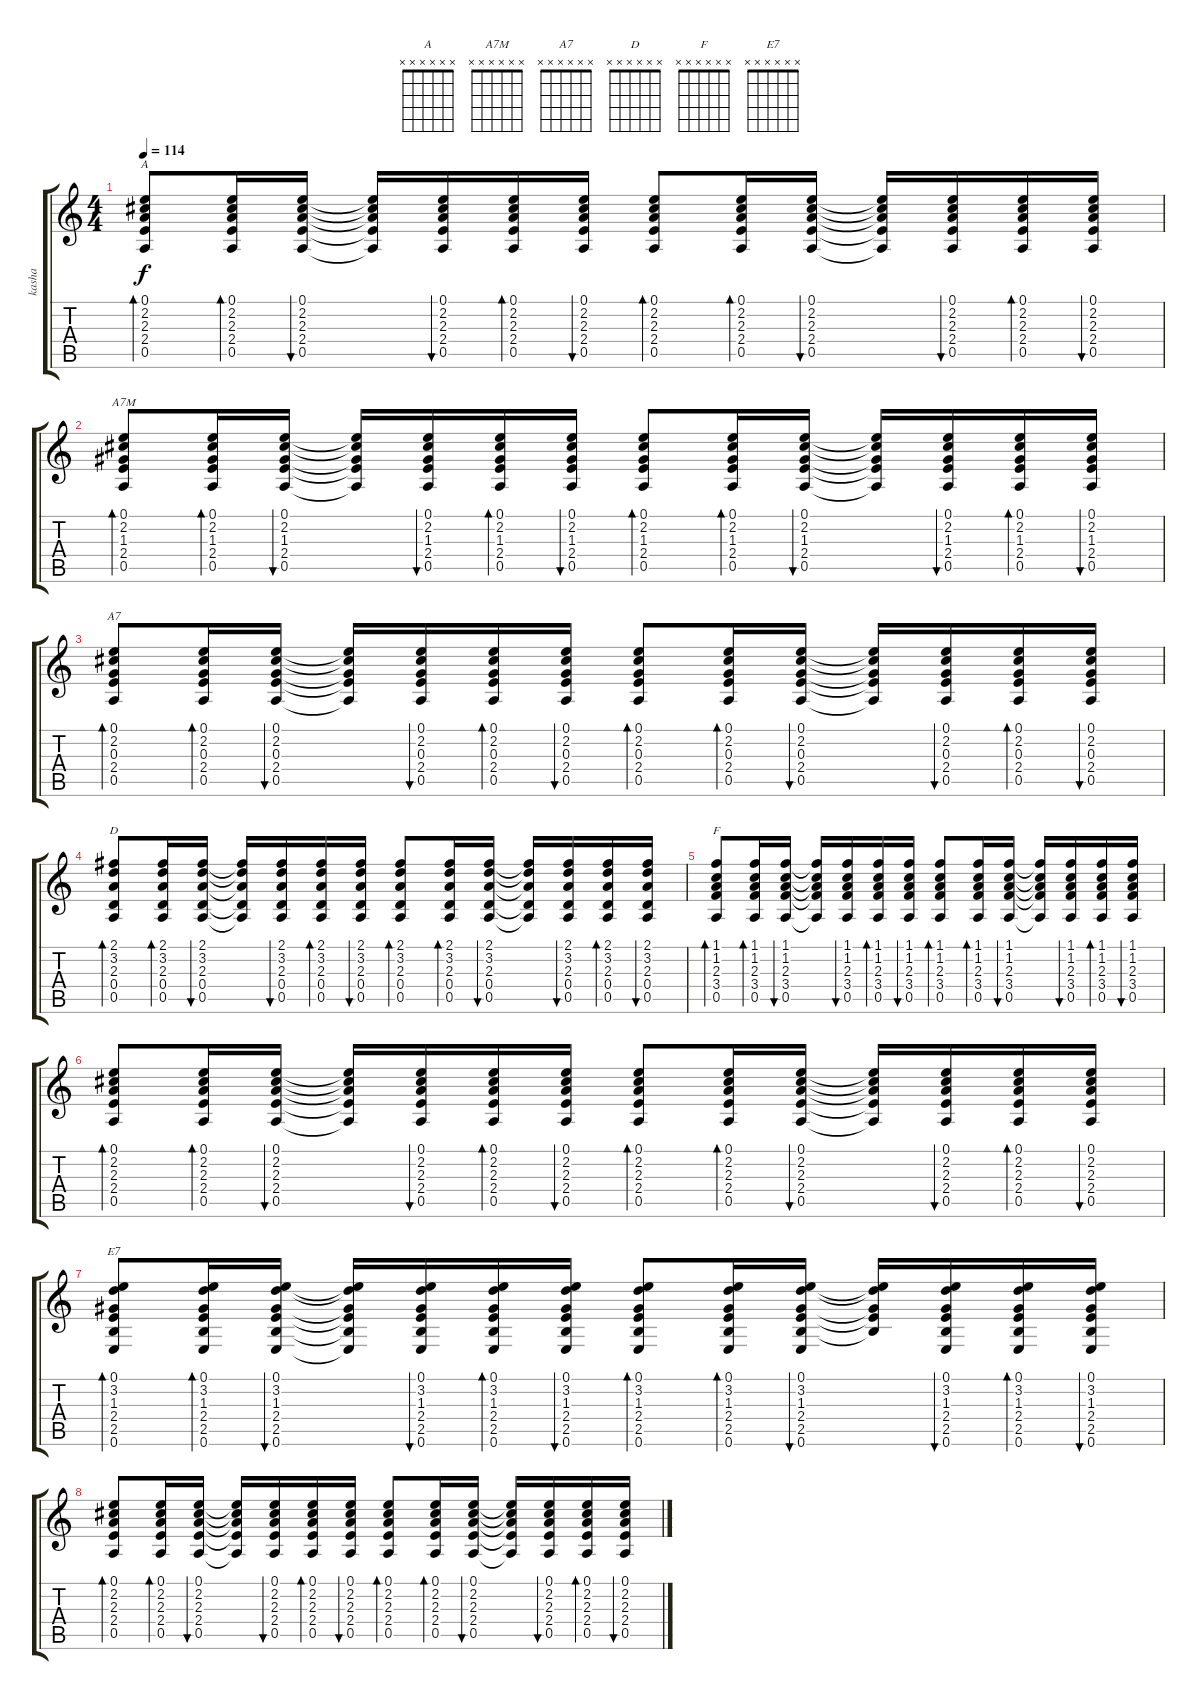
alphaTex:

\track ("kasha" "kasha") {instrument acousticguitarsteel}
\staff {score tabs}
\tuning (E4 B3 G3 D3 A2 E2) {hide}
\chord ("A" x x x x x x) {firstfret 0}
\chord ("A7M" x x x x x x) {firstfret 0}
\chord ("A7" x x x x x x) {firstfret 0}
\chord ("D" x x x x x x) {firstfret 0}
\chord ("F" x x x x x x) {firstfret 0}
\chord ("E7" x x x x x x) {firstfret 0}
\ts (4 4)
\tempo 114
\clef g2
\ks c
(0.1 2.2 2.3 2.4 0.5).8{bd 60 ch "A" dy f} (0.1 2.2 2.3 2.4 0.5).16{bd 60} (0.1 2.2 2.3 2.4 0.5).16{bu 60} (0.1{t} 2.2{t} 2.3{t} 2.4{t} 0.5{t}).16 (0.1 2.2 2.3 2.4 0.5).16{bu 60} (0.1 2.2 2.3 2.4 0.5).16{bd 60} (0.1 2.2 2.3 2.4 0.5).16{bu 60} (0.1 2.2 2.3 2.4 0.5).8{bd 60} (0.1 2.2 2.3 2.4 0.5).16{bd 60} (0.1 2.2 2.3 2.4 0.5).16{bu 60} (0.1{t} 2.2{t} 2.3{t} 2.4{t} 0.5{t}).16 (0.1 2.2 2.3 2.4 0.5).16{bu 60} (0.1 2.2 2.3 2.4 0.5).16{bd 60} (0.1 2.2 2.3 2.4 0.5).16{bu 60} |
(0.1 2.2 1.3 2.4 0.5).8{bd 60 ch "A7M"} (0.1 2.2 1.3 2.4 0.5).16{bd 60} (0.1 2.2 1.3 2.4 0.5).16{bu 60} (0.1{t} 2.2{t} 1.3{t} 2.4{t} 0.5{t}).16 (0.1 2.2 1.3 2.4 0.5).16{bu 60} (0.1 2.2 1.3 2.4 0.5).16{bd 60} (0.1 2.2 1.3 2.4 0.5).16{bu 60} (0.1 2.2 1.3 2.4 0.5).8{bd 60} (0.1 2.2 1.3 2.4 0.5).16{bd 60} (0.1 2.2 1.3 2.4 0.5).16{bu 60} (0.1{t} 2.2{t} 1.3{t} 2.4{t} 0.5{t}).16 (0.1 2.2 1.3 2.4 0.5).16{bu 60} (0.1 2.2 1.3 2.4 0.5).16{bd 60} (0.1 2.2 1.3 2.4 0.5).16{bu 60} |
(0.1 2.2 0.3 2.4 0.5).8{bd 60 ch "A7"} (0.1 2.2 0.3 2.4 0.5).16{bd 60} (0.1 2.2 0.3 2.4 0.5).16{bu 60} (0.1{t} 2.2{t} 0.3{t} 2.4{t} 0.5{t}).16 (0.1 2.2 0.3 2.4 0.5).16{bu 60} (0.1 2.2 0.3 2.4 0.5).16{bd 60} (0.1 2.2 0.3 2.4 0.5).16{bu 60} (0.1 2.2 0.3 2.4 0.5).8{bd 60} (0.1 2.2 0.3 2.4 0.5).16{bd 60} (0.1 2.2 0.3 2.4 0.5).16{bu 60} (0.1{t} 2.2{t} 0.3{t} 2.4{t} 0.5{t}).16 (0.1 2.2 0.3 2.4 0.5).16{bu 60} (0.1 2.2 0.3 2.4 0.5).16{bd 60} (0.1 2.2 0.3 2.4 0.5).16{bu 60} |
(2.1 3.2 2.3 0.4 0.5).8{bd 60 ch "D"} (2.1 3.2 2.3 0.4 0.5).16{bd 60} (2.1 3.2 2.3 0.4 0.5).16{bu 60} (2.1{t} 3.2{t} 2.3{t} 0.4{t} 0.5{t}).16 (2.1 3.2 2.3 0.4 0.5).16{bu 60} (2.1 3.2 2.3 0.4 0.5).16{bd 60} (2.1 3.2 2.3 0.4 0.5).16{bu 60} (2.1 3.2 2.3 0.4 0.5).8{bd 60} (2.1 3.2 2.3 0.4 0.5).16{bd 60} (2.1 3.2 2.3 0.4 0.5).16{bu 60} (2.1{t} 3.2{t} 2.3{t} 0.4{t} 0.5{t}).16 (2.1 3.2 2.3 0.4 0.5).16{bu 60} (2.1 3.2 2.3 0.4 0.5).16{bd 60} (2.1 3.2 2.3 0.4 0.5).16{bu 60} |
(1.1 1.2 2.3 3.4 0.5).8{bd 60 ch "F"} (1.1 1.2 2.3 3.4 0.5).16{bd 60} (1.1 1.2 2.3 3.4 0.5).16{bu 60} (1.1{t} 1.2{t} 2.3{t} 3.4{t} 0.5{t}).16 (1.1 1.2 2.3 3.4 0.5).16{bu 60} (1.1 1.2 2.3 3.4 0.5).16{bd 60} (1.1 1.2 2.3 3.4 0.5).16{bu 60} (1.1 1.2 2.3 3.4 0.5).8{bd 60} (1.1 1.2 2.3 3.4 0.5).16{bd 60} (1.1 1.2 2.3 3.4 0.5).16{bu 60} (1.1{t} 1.2{t} 2.3{t} 3.4{t} 0.5{t}).16 (1.1 1.2 2.3 3.4 0.5).16{bu 60} (1.1 1.2 2.3 3.4 0.5).16{bd 60} (1.1 1.2 2.3 3.4 0.5).16{bu 60} |
(0.1 2.2 2.3 2.4 0.5).8{bd 60} (0.1 2.2 2.3 2.4 0.5).16{bd 60} (0.1 2.2 2.3 2.4 0.5).16{bu 60} (0.1{t} 2.2{t} 2.3{t} 2.4{t} 0.5{t}).16 (0.1 2.2 2.3 2.4 0.5).16{bu 60} (0.1 2.2 2.3 2.4 0.5).16{bd 60} (0.1 2.2 2.3 2.4 0.5).16{bu 60} (0.1 2.2 2.3 2.4 0.5).8{bd 60} (0.1 2.2 2.3 2.4 0.5).16{bd 60} (0.1 2.2 2.3 2.4 0.5).16{bu 60} (0.1{t} 2.2{t} 2.3{t} 2.4{t} 0.5{t}).16 (0.1 2.2 2.3 2.4 0.5).16{bu 60} (0.1 2.2 2.3 2.4 0.5).16{bd 60} (0.1 2.2 2.3 2.4 0.5).16{bu 60} |
(0.1 3.2 1.3 2.4 2.5 0.6).8{bd 60 ch "E7"} (0.1 3.2 1.3 2.4 2.5 0.6).16{bd 60} (0.1 3.2 1.3 2.4 2.5 0.6).16{bu 60} (0.1{t} 3.2{t} 1.3{t} 2.4{t} 2.5{t} 0.6{t}).16 (0.1 3.2 1.3 2.4 2.5 0.6).16{bu 60} (0.1 3.2 1.3 2.4 2.5 0.6).16{bd 60} (0.1 3.2 1.3 2.4 2.5 0.6).16{bu 60} (0.1 3.2 1.3 2.4 2.5 0.6).8{bd 60} (0.1 3.2 1.3 2.4 2.5 0.6).16{bd 60} (0.1 3.2 1.3 2.4 2.5 0.6).16{bu 60} (0.1{t} 3.2{t} 1.3{t} 2.4{t} 2.5{t}).16 (0.1 3.2 1.3 2.4 2.5 0.6).16{bu 60} (0.1 3.2 1.3 2.4 2.5 0.6).16{bd 60} (0.1 3.2 1.3 2.4 2.5 0.6).16{bu 60} |
(0.1 2.2 2.3 2.4 0.5).8{bd 60} (0.1 2.2 2.3 2.4 0.5).16{bd 60} (0.1 2.2 2.3 2.4 0.5).16{bu 60} (0.1{t} 2.2{t} 2.3{t} 2.4{t} 0.5{t}).16 (0.1 2.2 2.3 2.4 0.5).16{bu 60} (0.1 2.2 2.3 2.4 0.5).16{bd 60} (0.1 2.2 2.3 2.4 0.5).16{bu 60} (0.1 2.2 2.3 2.4 0.5).8{bd 60} (0.1 2.2 2.3 2.4 0.5).16{bd 60} (0.1 2.2 2.3 2.4 0.5).16{bu 60} (0.1{t} 2.2{t} 2.3{t} 2.4{t} 0.5{t}).16 (0.1 2.2 2.3 2.4 0.5).16{bu 60} (0.1 2.2 2.3 2.4 0.5).16{bd 60} (0.1 2.2 2.3 2.4 0.5).16{bu 60}
